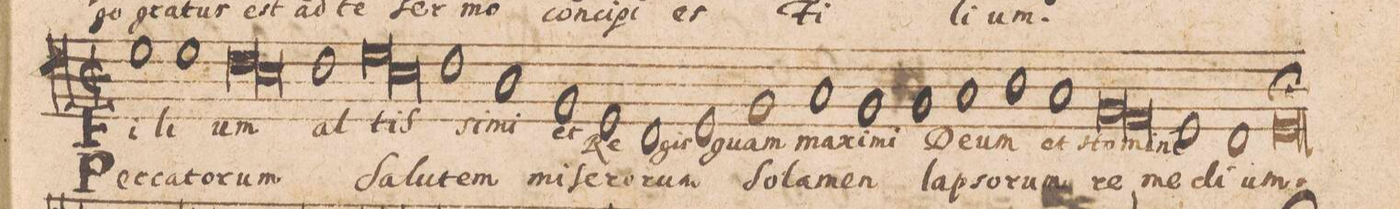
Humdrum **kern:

**kern	**text	**text
*I"TENOR.	*	*
*clefC4	*	*
*k[]	*	*
*met(C|)	*	*
*M2/1	*	*
1d\	Fi-	Pec-
1d\	-li-	-ca-
=31-	=31-	=31-
*lig	*	*
1c\	-um	-to-
1B\	.	.
*Xlig	*	*
=32-	=32-	=32-
1c\	al-	-rum
*lig	*	*
1d\	-tis	Sa-
=33-	=33-	=33-
1B\	.	.
*Xlig	*	*
1c\	si-	-lu-
=34-	=34-	=34-
1A\	-mi	-tem
1F/	et	mi-
=35-	=35-	=35-
1D/	Re-	-ſe-
1C/	-gis	-ro-
=36-	=36-	=36-
1D/	quam	-rum
1F/	ma-	So-
=37-	=37-	=37-
1G/	-xi-	-la-
1F/	-mi	-men
=38-	=38-	=38-
1F/	De-	lap-
1G/	.	-so-
=39-	=39-	=39-
1A\	-um	-rum
1G/	et	re-
=40-	=40-	=40-
*lig	*	*
1F/	Ho-	-me-
1E/	.	.
*Xlig	*	*
=41-	=41-	=41-
1D/	-mi-	-di-
1C/	.	.
=42-	=42-	=42-
0Dl/;	-ni	-um.
=43||	=43||	=43||
*M2/1	*	*
*met(C|)	*	*
*-	*-	*-
